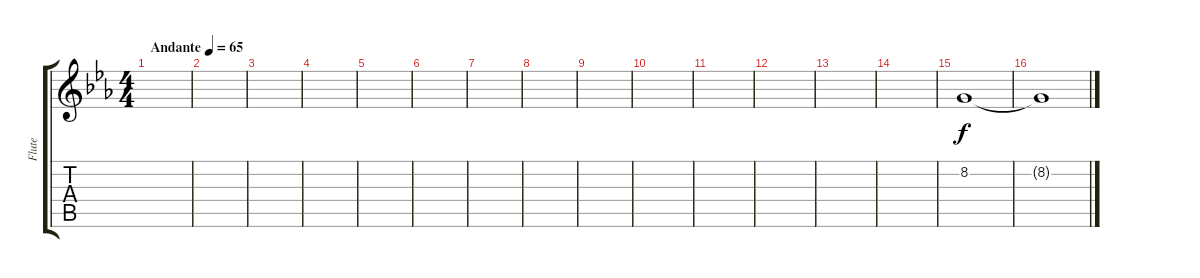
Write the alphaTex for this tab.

\track ("Flute" "Flute") {instrument flute}
\staff {score tabs}
\tuning (E4 B3 G3 D3 A2 E2) {hide}
\ts (4 4)
\tempo (65 "Andante")
\clef g2
\ks cminor
|
|
|
|
|
|
|
|
|
|
|
|
|
|
8.2.1 |
8.2{t}.1
